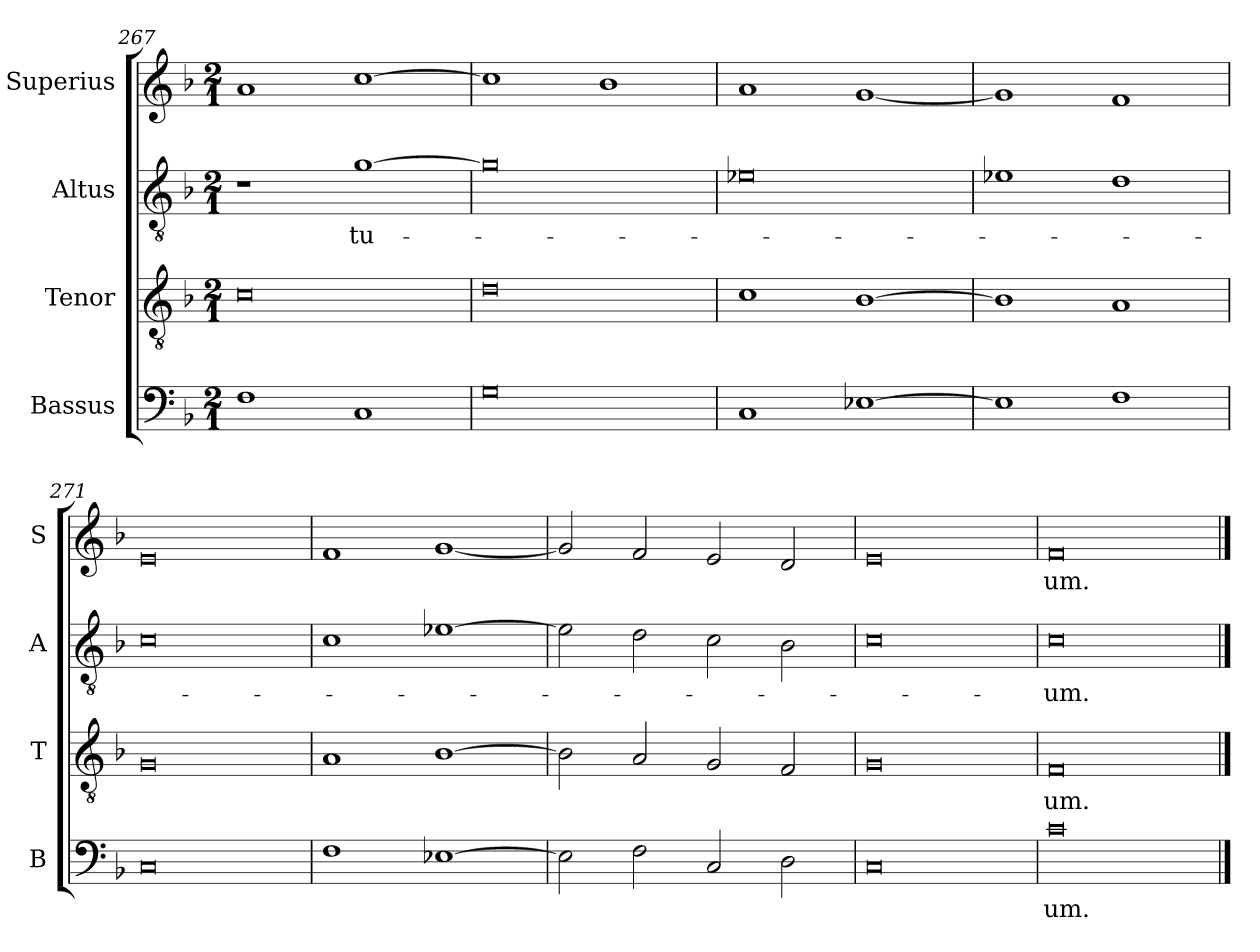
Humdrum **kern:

**kern	**text	**kern	**text	**kern	**text	**kern	**text
*part4	*part4	*part3	*part3	*part2	*part2	*part1	*part1
*staff4	*staff4	*staff3	*staff3	*staff2	*staff2	*staff1	*staff1
*I"Bassus	*	*I"Tenor	*	*I"Altus	*	*I"Superius	*
*I'B	*	*I'T	*	*I'A	*	*I'S	*
*clefF4	*	*clefGv2	*	*clefGv2	*	*clefG2	*
*k[b-]	*	*k[b-]	*	*k[b-]	*	*k[b-]	*
*M2/1	*	*M2/1	*	*M2/1	*	*M2/1	*
=267	=267	=267	=267	=267	=267	=267	=267
1F	.	0c	.	1r	.	1a	.
!	!	!	!	!	!LO:LY:i	!	!
1C	.	.	.	[1g	tu-	[1cc	.
=268	=268	=268	=268	=268	=268	=268	=268
0G	.	0d	.	0g]	.	1cc]	.
.	.	.	.	.	.	1b-	.
=269	=269	=269	=269	=269	=269	=269	=269
1C	.	1c	.	0e-X	.	1a	.
[1E-X	.	[1B-	.	.	.	[1g	.
=270	=270	=270	=270	=270	=270	=270	=270
1E-]	.	1B-]	.	1e-X	.	1g]	.
1F	.	1A	.	1d	.	1f	.
=271	=271	=271	=271	=271	=271	=271	=271
0C	.	0G	.	0c	.	0e	.
=272	=272	=272	=272	=272	=272	=272	=272
1F	.	1A	.	1c	.	1f	.
[1E-X	.	[1B-	.	[1e-X	.	[1g	.
=273	=273	=273	=273	=273	=273	=273	=273
2E-]	.	2B-]	.	2e-]	.	2g]	.
2F	.	2A	.	2d	.	2f	.
2C	.	2G	.	2c	.	2e	.
2D	.	2F	.	2B-	.	2d	.
=274	=274	=274	=274	=274	=274	=274	=274
0C	.	0G	.	0c	.	0e	.
=275	=275	=275	=275	=275	=275	=275	=275
0c	um.	0F	um.	0c	um.	0f	um.
==	==	==	==	==	==	==	==
*-	*-	*-	*-	*-	*-	*-	*-
